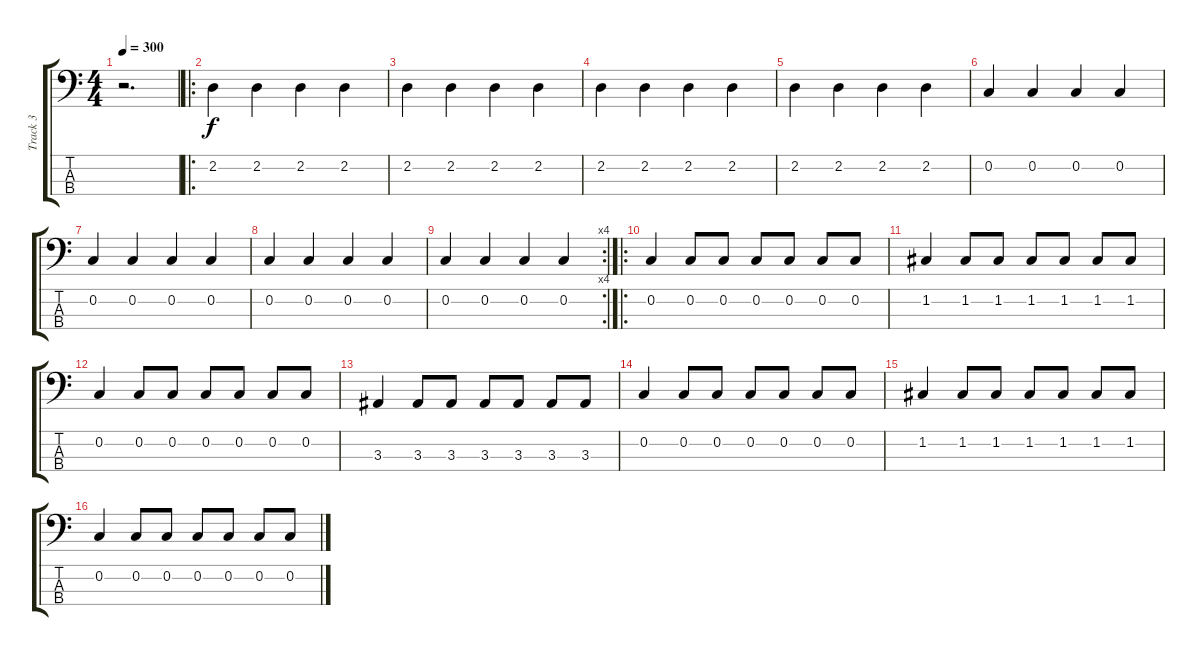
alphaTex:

\track ("Track 3" "Track 3") {instrument electricbasspick}
\staff {score tabs}
\tuning (F2 C2 G1 D1) {hide}
\ts (4 4)
\tempo 300
\clef f4
\ks c
r.2{d dy f} |
\ro
2.2.4 2.2.4 2.2.4 2.2.4 |
2.2.4 2.2.4 2.2.4 2.2.4 |
2.2.4 2.2.4 2.2.4 2.2.4 |
2.2.4 2.2.4 2.2.4 2.2.4 |
0.2.4 0.2.4 0.2.4 0.2.4 |
0.2.4 0.2.4 0.2.4 0.2.4 |
0.2.4 0.2.4 0.2.4 0.2.4 |
\rc 4
0.2.4 0.2.4 0.2.4 0.2.4 |
\ro
0.2.4 0.2.8 0.2.8 0.2.8 0.2.8 0.2.8 0.2.8 |
1.2.4 1.2.8 1.2.8 1.2.8 1.2.8 1.2.8 1.2.8 |
0.2.4 0.2.8 0.2.8 0.2.8 0.2.8 0.2.8 0.2.8 |
3.3.4 3.3.8 3.3.8 3.3.8 3.3.8 3.3.8 3.3.8 |
0.2.4 0.2.8 0.2.8 0.2.8 0.2.8 0.2.8 0.2.8 |
1.2.4 1.2.8 1.2.8 1.2.8 1.2.8 1.2.8 1.2.8 |
0.2.4 0.2.8 0.2.8 0.2.8 0.2.8 0.2.8 0.2.8
